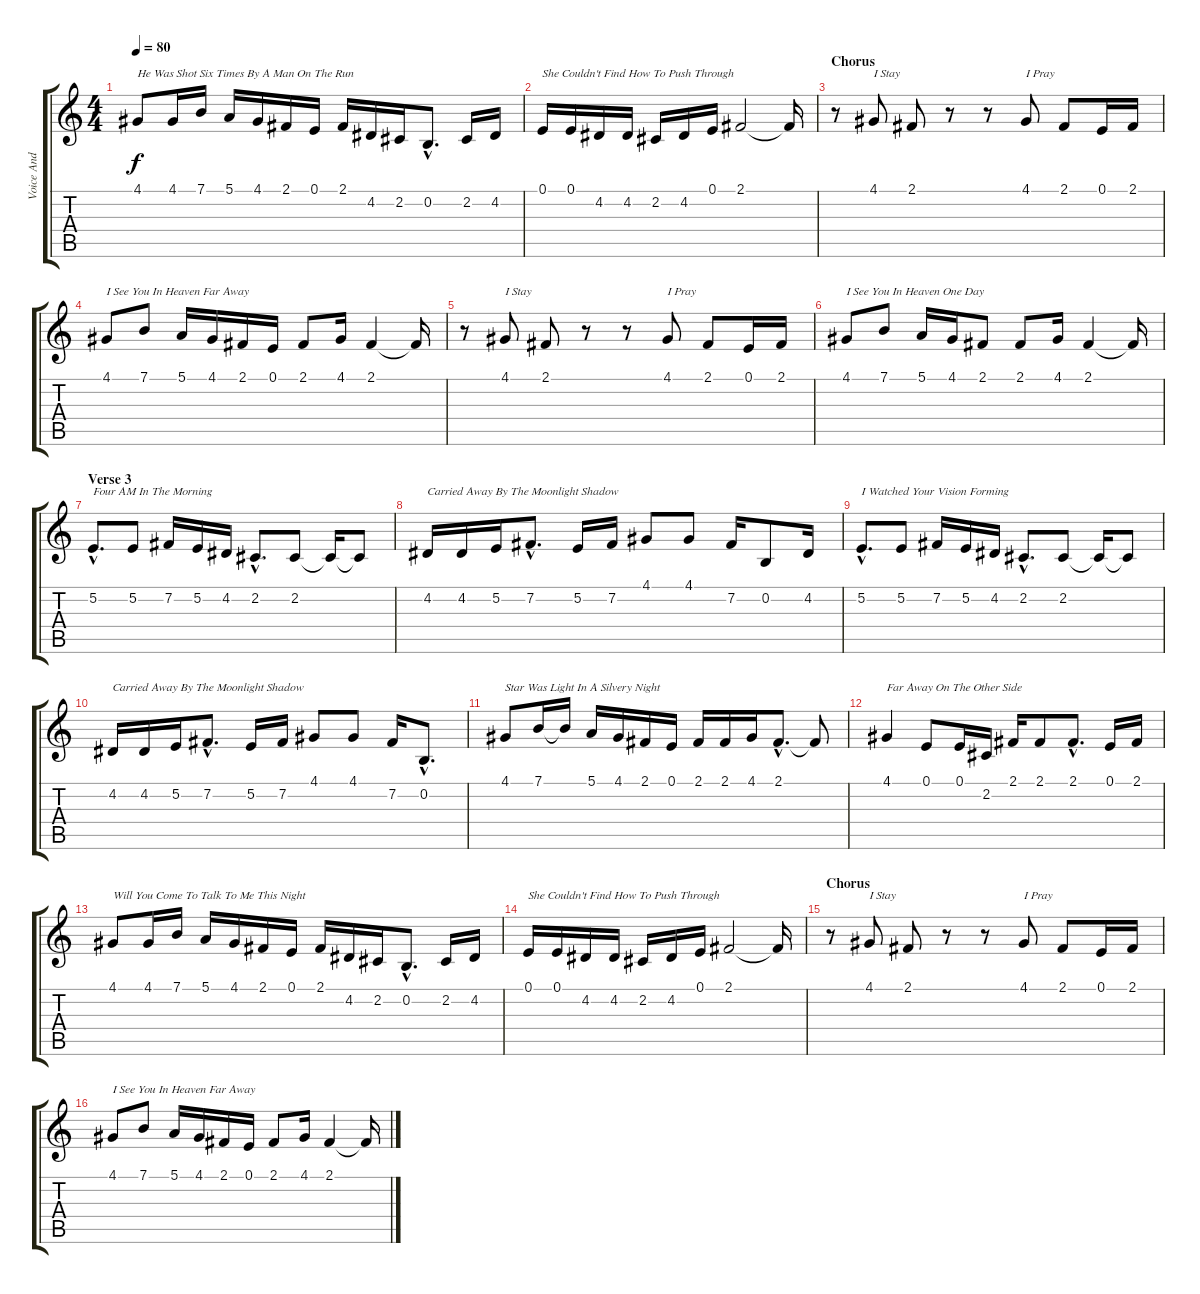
\track ("Voice And Lyrics" "Voice And ") {instrument voiceoohs}
\staff {score tabs}
\tuning (E4 B3 G3 D3 A2 E2) {hide}
\ts (4 4)
\tempo 80
\clef g2
\ks c
4.1.8{txt "He Was Shot Six Times By A Man On The Run" dy f} 4.1.16 7.1.16 5.1.16 4.1.16 2.1.16 0.1.16 2.1.16 4.2.16 2.2.16 0.2{hac}.8{d} 2.2.16 4.2.16 |
0.1.16{txt "She Couldn't Find How To Push Through"} 0.1.16 4.2.16 4.2.16 2.2.16 4.2.16 0.1.16 2.1.2 2.1{t}.16 |
\section ("" "Chorus")
r.8 4.1.8{txt "I Stay"} 2.1.8 r.8 r.8 4.1.8{txt "I Pray"} 2.1.8 0.1.16 2.1.16 |
4.1.8{txt "I See You In Heaven Far Away"} 7.1.8 5.1.16 4.1.16 2.1.16 0.1.16 2.1.8 4.1.16 2.1.4 2.1{t}.16 |
r.8 4.1.8{txt "I Stay"} 2.1.8 r.8 r.8 4.1.8{txt "I Pray"} 2.1.8 0.1.16 2.1.16 |
4.1.8{txt "I See You In Heaven One Day"} 7.1.8 5.1.16 4.1.16 2.1.8 2.1.8 4.1.16 2.1.4 2.1{t}.16 |
\section ("" "Verse 3")
5.2{hac}.8{d txt "Four AM In The Morning"} 5.2.8 7.2.16 5.2.16 4.2.16 2.2{hac}.8{d} 2.2.8 2.2{t}.16 2.2{t}.8 |
4.2.16{txt "Carried Away By The Moonlight Shadow"} 4.2.16 5.2.16 7.2{hac}.8{d} 5.2.16 7.2.16 4.1.8 4.1.8 7.2.16 0.2.8 4.2.16 |
5.2{hac}.8{d txt "I Watched Your Vision Forming"} 5.2.8 7.2.16 5.2.16 4.2.16 2.2{hac}.8{d} 2.2.8 2.2{t}.16 2.2{t}.8 |
4.2.16{txt "Carried Away By The Moonlight Shadow"} 4.2.16 5.2.16 7.2{hac}.8{d} 5.2.16 7.2.16 4.1.8 4.1.8 7.2.16 0.2{hac}.8{d} |
4.1.8{txt "Star Was Light In A Silvery Night"} 7.1.16 7.1{t}.16 5.1.16 4.1.16 2.1.16 0.1.16 2.1.16 2.1.16 4.1.16 2.1{hac}.8{d} 2.1{t}.8 |
4.1.4{txt "Far Away On The Other Side"} 0.1.8 0.1.16 2.2.16 2.1.16 2.1.8 2.1{hac}.8{d} 0.1.16 2.1.16 |
4.1.8{txt "Will You Come To Talk To Me This Night"} 4.1.16 7.1.16 5.1.16 4.1.16 2.1.16 0.1.16 2.1.16 4.2.16 2.2.16 0.2{hac}.8{d} 2.2.16 4.2.16 |
0.1.16{txt "She Couldn't Find How To Push Through"} 0.1.16 4.2.16 4.2.16 2.2.16 4.2.16 0.1.16 2.1.2 2.1{t}.16 |
\section ("" "Chorus")
r.8 4.1.8{txt "I Stay"} 2.1.8 r.8 r.8 4.1.8{txt "I Pray"} 2.1.8 0.1.16 2.1.16 |
4.1.8{txt "I See You In Heaven Far Away"} 7.1.8 5.1.16 4.1.16 2.1.16 0.1.16 2.1.8 4.1.16 2.1.4 2.1{t}.16
